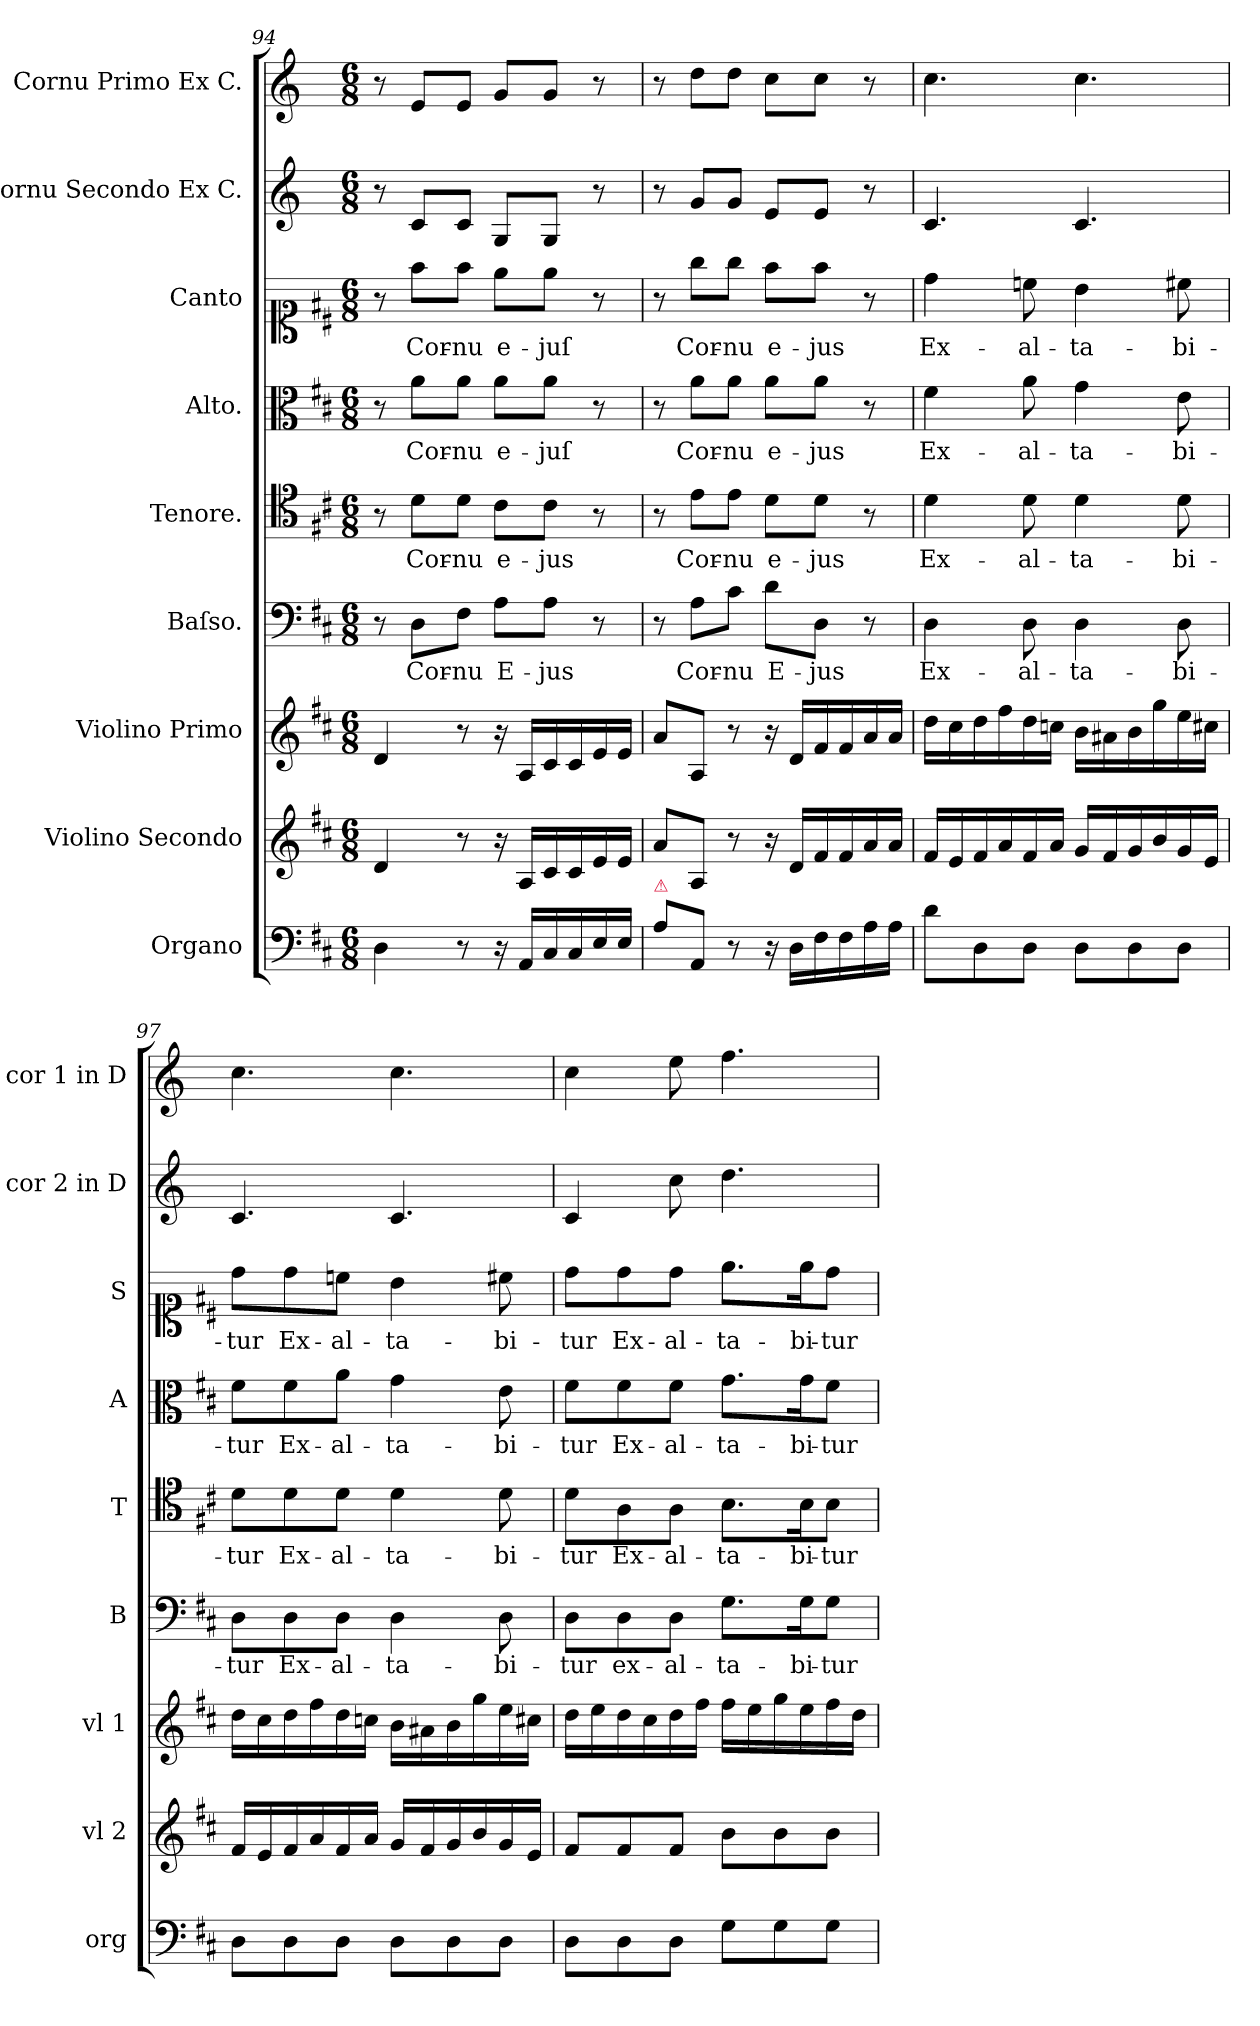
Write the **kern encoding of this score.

**kern	**kern	**kern	**kern	**text	**kern	**text	**kern	**text	**kern	**text	**kern	**kern
*part9	*part8	*part7	*part6	*part6	*part5	*part5	*part4	*part4	*part3	*part3	*part2	*part1
*staff9	*staff8	*staff7	*staff6	*staff6	*staff5	*staff5	*staff4	*staff4	*staff3	*staff3	*staff2	*staff1
*I"Organo	*I"Violino Secondo	*I"Violino Primo	*I"Baſso.	*	*I"Tenore.	*	*I"Alto.	*	*I"Canto	*	*I"Cornu Secondo Ex C.	*I"Cornu Primo Ex C.
*I'org	*I'vl 2	*I'vl 1	*I'B	*	*I'T	*	*I'A	*	*I'S	*	*I'cor 2 in D	*I'cor 1 in D
*clefF4	*clefG2	*clefG2	*clefF4	*	*clefC4	*	*clefC3	*	*clefC1	*	*clefG2	*clefG2
*	*	*	*	*	*	*	*	*	*	*	*ITrd6c10	*ITrd6c10
*k[f#c#]	*k[f#c#]	*k[f#c#]	*k[f#c#]	*	*k[f#c#]	*	*k[f#c#]	*	*k[f#c#]	*	*k[f#c#]	*k[f#c#]
*D:	*D:	*D:	*D:	*	*D:	*	*D:	*	*D:	*	*D:	*D:
*M6/8	*M6/8	*M6/8	*M6/8	*	*M6/8	*	*M6/8	*	*M6/8	*	*M6/8	*M6/8
=94	=94	=94	=94	=94	=94	=94	=94	=94	=94	=94	=94	=94
4D\	4d/	4d/	8r	.	8r	.	8r	.	8r	.	8r	8r
.	.	.	8D\L	Cor-	8d\L	Cor-	8a\L	Cor-	8ff#\L	Cor-	8D/L	8F#/L
8r	8r	8r	8F#\J	-nu	8d\J	-nu	8a\J	-nu	8ff#\J	-nu	8D/J	8F#/J
16r	16r	16r	8A\L	E-	8c#\L	e-	8a\L	e-	8ee\L	e-	8AA/L	8A/L
16AA/LL	16A/LL	16A/LL	.	.	.	.	.	.	.	.	.	.
16C#/	16c#/	16c#/	8A\J	-jus	8c#\J	-jus	8a\J	-juſ	8ee\J	-juſ	8AA/J	8A/J
16C#/	16c#/	16c#/	.	.	.	.	.	.	.	.	.	.
16E/	16e/	16e/	8r	.	8r	.	8r	.	8r	.	8r	8r
16E/JJ	16e/JJ	16e/JJ	.	.	.	.	.	.	.	.	.	.
=95	=95	=95	=95	=95	=95	=95	=95	=95	=95	=95	=95	=95
!LO:TX:a:color=crimson:t=⚠	!	!	!	!	!	!	!	!	!	!	!	!
8A\L	8a/L	8a/L	8r	.	8r	.	8r	.	8r	.	8r	8r
!	!	!	!	!LO:LY:i	!	!	!	!	!	!	!	!
8AA/J	8A/J	8A/J	8A\L	Cor-	8e\L	Cor-	8a\L	Cor-	8gg\L	Cor-	8A/L	8e\L
!	!	!	!	!LO:LY:i	!	!	!	!	!	!	!	!
8r	8r	8r	8c#\J	-nu	8e\J	-nu	8a\J	-nu	8gg\J	-nu	8A/J	8e\J
!	!	!	!	!LO:LY:i	!	!	!	!	!	!	!	!
16r	16r	16r	8d\L	E-	8d\L	e-	8a\L	e-	8ff#\L	e-	8F#/L	8d\L
16D\LL	16d/LL	16d/LL	.	.	.	.	.	.	.	.	.	.
!	!	!	!	!LO:LY:i	!	!	!	!	!	!	!	!
16F#\	16f#/	16f#/	8D\J	-jus	8d\J	-jus	8a\J	-jus	8ff#\J	-jus	8F#/J	8d\J
16F#\	16f#/	16f#/	.	.	.	.	.	.	.	.	.	.
16A\	16a/	16a/	8r	.	8r	.	8r	.	8r	.	8r	8r
16A\JJ	16a/JJ	16a/JJ	.	.	.	.	.	.	.	.	.	.
=96	=96	=96	=96	=96	=96	=96	=96	=96	=96	=96	=96	=96
8d\L	16f#/LL	16dd\LL	4D\	Ex-	4d\	Ex-	4f#\	Ex-	4dd\	Ex-	4.D/	4.d\
.	16e/	16cc#\	.	.	.	.	.	.	.	.	.	.
8D\	16f#/	16dd\	.	.	.	.	.	.	.	.	.	.
.	16a/	16ff#\	.	.	.	.	.	.	.	.	.	.
8D\J	16f#/	16dd\	8D\	-al-	8d\	-al-	8a\	-al-	8ccn\	-al-	.	.
.	16a/JJ	16ccn\JJ	.	.	.	.	.	.	.	.	.	.
8D\L	16g/LL	16b\LL	4D\	-ta-	4d\	-ta-	4g\	-ta-	4b\	-ta-	4.D/	4.d\
.	16f#/	16a#X\	.	.	.	.	.	.	.	.	.	.
8D\	16g/	16b\	.	.	.	.	.	.	.	.	.	.
.	16b/	16gg\	.	.	.	.	.	.	.	.	.	.
8D\J	16g/	16ee\	8D\	-bi-	8d\	-bi-	8e\	-bi-	8cc#X\	-bi-	.	.
.	16e/JJ	16cc#X\JJ	.	.	.	.	.	.	.	.	.	.
=97	=97	=97	=97	=97	=97	=97	=97	=97	=97	=97	=97	=97
8D\L	16f#/LL	16dd\LL	8D\L	-tur	8d\L	-tur	8f#\L	-tur	8dd\L	-tur	4.D/	4.d\
.	16e/	16cc#\	.	.	.	.	.	.	.	.	.	.
!	!	!	!	!	!	!	!	!LO:LY:i	!	!LO:LY:i	!	!
8D\	16f#/	16dd\	8D\	Ex-	8d\	Ex-	8f#\	Ex-	8dd\	Ex-	.	.
.	16a/	16ff#\	.	.	.	.	.	.	.	.	.	.
!	!	!	!	!	!	!	!	!LO:LY:i	!	!LO:LY:i	!	!
8D\J	16f#/	16dd\	8D\J	-al-	8d\J	-al-	8a\J	-al-	8ccn\J	-al-	.	.
.	16a/JJ	16ccn\JJ	.	.	.	.	.	.	.	.	.	.
!	!	!	!	!	!	!	!	!LO:LY:i	!	!LO:LY:i	!	!
8D\L	16g/LL	16b\LL	4D\	-ta-	4d\	-ta-	4g\	-ta-	4b\	-ta-	4.D/	4.d\
.	16f#/	16a#X\	.	.	.	.	.	.	.	.	.	.
8D\	16g/	16b\	.	.	.	.	.	.	.	.	.	.
.	16b/	16gg\	.	.	.	.	.	.	.	.	.	.
!	!	!	!	!	!	!	!	!LO:LY:i	!	!LO:LY:i	!	!
8D\J	16g/	16ee\	8D\	-bi-	8d\	-bi-	8e\	-bi-	8cc#X\	-bi-	.	.
.	16e/JJ	16cc#X\JJ	.	.	.	.	.	.	.	.	.	.
=98	=98	=98	=98	=98	=98	=98	=98	=98	=98	=98	=98	=98
!	!	!	!	!	!	!	!	!LO:LY:i	!	!LO:LY:i	!	!
8D\L	8f#/L	16dd\LL	8D\L	-tur	8d\L	-tur	8f#\L	-tur	8dd\L	-tur	4D/	4d\
.	.	16ee\	.	.	.	.	.	.	.	.	.	.
8D\	8f#/	16dd\	8D\	ex-	8A\	Ex-	8f#\	Ex-	8dd\	Ex-	.	.
.	.	16cc#\	.	.	.	.	.	.	.	.	.	.
8D\J	8f#/J	16dd\	8D\J	-al-	8A\J	-al-	8f#\J	-al-	8dd\J	-al-	8d\	8f#\
.	.	16ff#\JJ	.	.	.	.	.	.	.	.	.	.
8G\L	8b\L	16ff#\LL	8.G\L	-ta-	8.B\L	-ta-	8.g\L	-ta-	8.ee\L	-ta-	4.e\	4.g\
.	.	16ee\	.	.	.	.	.	.	.	.	.	.
8G\	8b\	16gg\	.	.	.	.	.	.	.	.	.	.
.	.	16ee\	16G\K	-bi-	16B\K	-bi-	16g\K	-bi-	16ee\K	-bi-	.	.
8G\J	8b\J	16ff#\	8G\J	-tur	8B\J	-tur	8f#\J	-tur	8dd\J	-tur	.	.
.	.	16dd\JJ	.	.	.	.	.	.	.	.	.	.
=	=	=	=	=	=	=	=	=	=	=	=	=
*-	*-	*-	*-	*-	*-	*-	*-	*-	*-	*-	*-	*-
